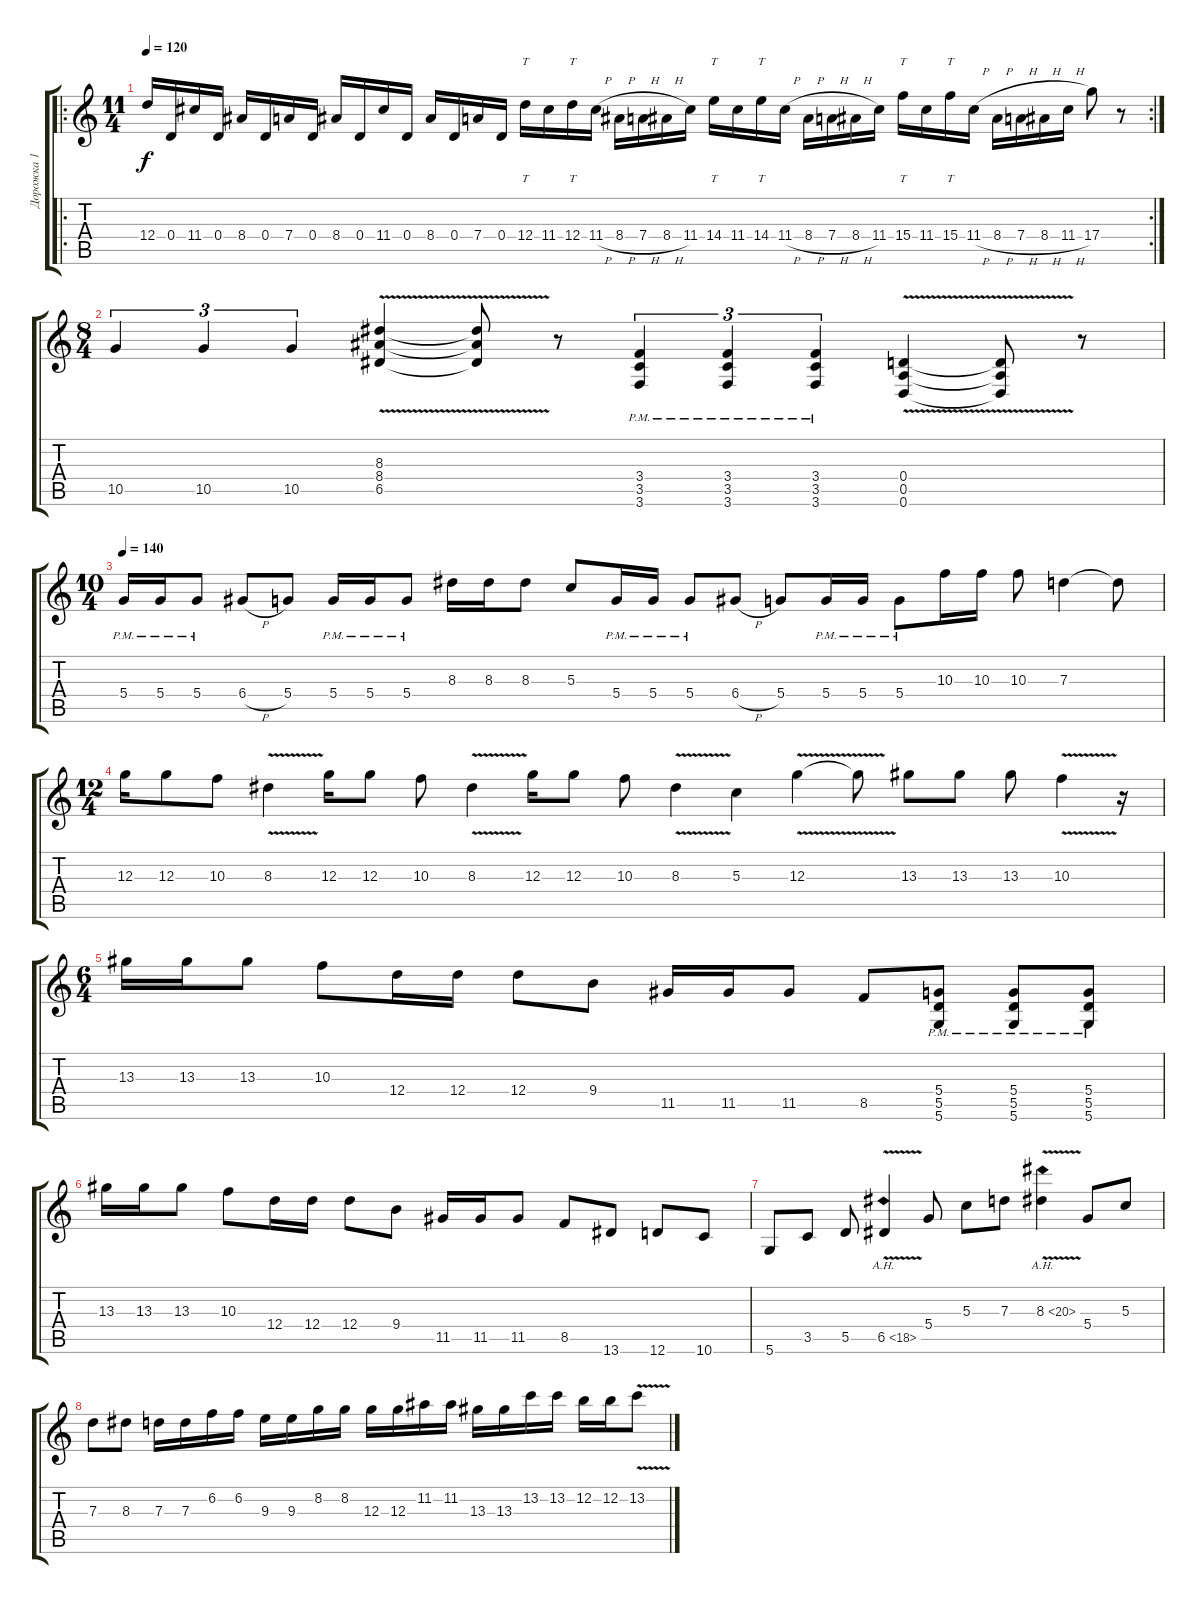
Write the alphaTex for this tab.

\track ("Дорожка 1" "Дорожка 1") {instrument distortionguitar}
\staff {score tabs}
\tuning (E4 B3 G3 D3 A2 D2) {hide}
\ro
\rc 2
\ts (11 4)
\tempo 120
\clef g2
\ks c
12.4.16{dy f} 0.4.16 11.4.16 0.4.16 8.4.16 0.4.16 7.4.16 0.4.16 8.4.16 0.4.16 11.4.16 0.4.16 8.4.16 0.4.16 7.4.16 0.4.16 12.4.16{tt} 11.4.16 12.4.16{tt} 11.4{h}.16 8.4{h}.16 7.4{h}.16 8.4{h}.16 11.4.16 14.4.16{tt} 11.4.16 14.4.16{tt} 11.4{h}.16 8.4{h}.16 7.4{h}.16 8.4{h}.16 11.4.16 15.4.16{tt} 11.4.16 15.4.16{tt} 11.4{h}.16 8.4{h}.16 7.4{h}.16 8.4{h}.16 11.4{h}.16 17.4.8 r.8 |
\ts (8 4)
10.5.4{tu (3 2)} 10.5.4{tu (3 2)} 10.5.4{tu (3 2)} (8.3{v} 8.4 6.5).4 (8.3{t} 8.4{t} 6.5{t}).8 r.8 (3.4 3.5{pm} 3.6).4{tu (3 2)} (3.4 3.5{pm} 3.6).4{tu (3 2)} (3.4 3.5{pm} 3.6).4{tu (3 2)} (0.4{v} 0.5 0.6).4 (0.4{t} 0.5{t} 0.6{t}).8 r.8 |
\ts (10 4)
\tempo 140
5.4{pm}.16 5.4{pm}.16 5.4{pm}.8 6.4{h}.8 5.4.8 5.4{pm}.16 5.4{pm}.16 5.4{pm}.8 8.3.16 8.3.16 8.3.8 5.3.8 5.4{pm}.16 5.4{pm}.16 5.4{pm}.8 6.4{h}.8 5.4.8 5.4{pm}.16 5.4{pm}.16 5.4{pm}.8 10.3.16 10.3.16 10.3.8 7.3.4 7.3{t}.8 |
\ts (12 4)
12.3.16 12.3.8 10.3.8 8.3{v}.4 12.3.16 12.3.8 10.3.8 8.3{v}.4 12.3.16 12.3.8 10.3.8 8.3{v}.4 5.3.4 12.3{v}.4 12.3{t}.8 13.3.8 13.3.8 13.3.8 10.3{v}.4 r.16 |
\ts (6 4)
13.3.16 13.3.16 13.3.8 10.3.8 12.4.16 12.4.16 12.4.8 9.4.8 11.5.16 11.5.16 11.5.8 8.5.8 (5.4{pm} 5.5{pm} 5.6{pm}).8 (5.4{pm} 5.5{pm} 5.6{pm}).8 (5.4{pm} 5.5{pm} 5.6{pm}).8 |
13.3.16 13.3.16 13.3.8 10.3.8 12.4.16 12.4.16 12.4.8 9.4.8 11.5.16 11.5.16 11.5.8 8.5.8 13.6.8 12.6.8 10.6.8 |
5.6.8 3.5.8 5.5.8 6.5{ah 12 v}.4 5.4.8 5.3.8 7.3.8 8.3{ah 12 v}.4 5.4.8 5.3.8 |
7.3.8 8.3.8 7.3.16 7.3.16 6.2.16 6.2.16 9.3.16 9.3.16 8.2.16 8.2.16 12.3.16 12.3.16 11.2.16 11.2.16 13.3.16 13.3.16 13.2.16 13.2.16 12.2.16 12.2.16 13.2{v}.8
